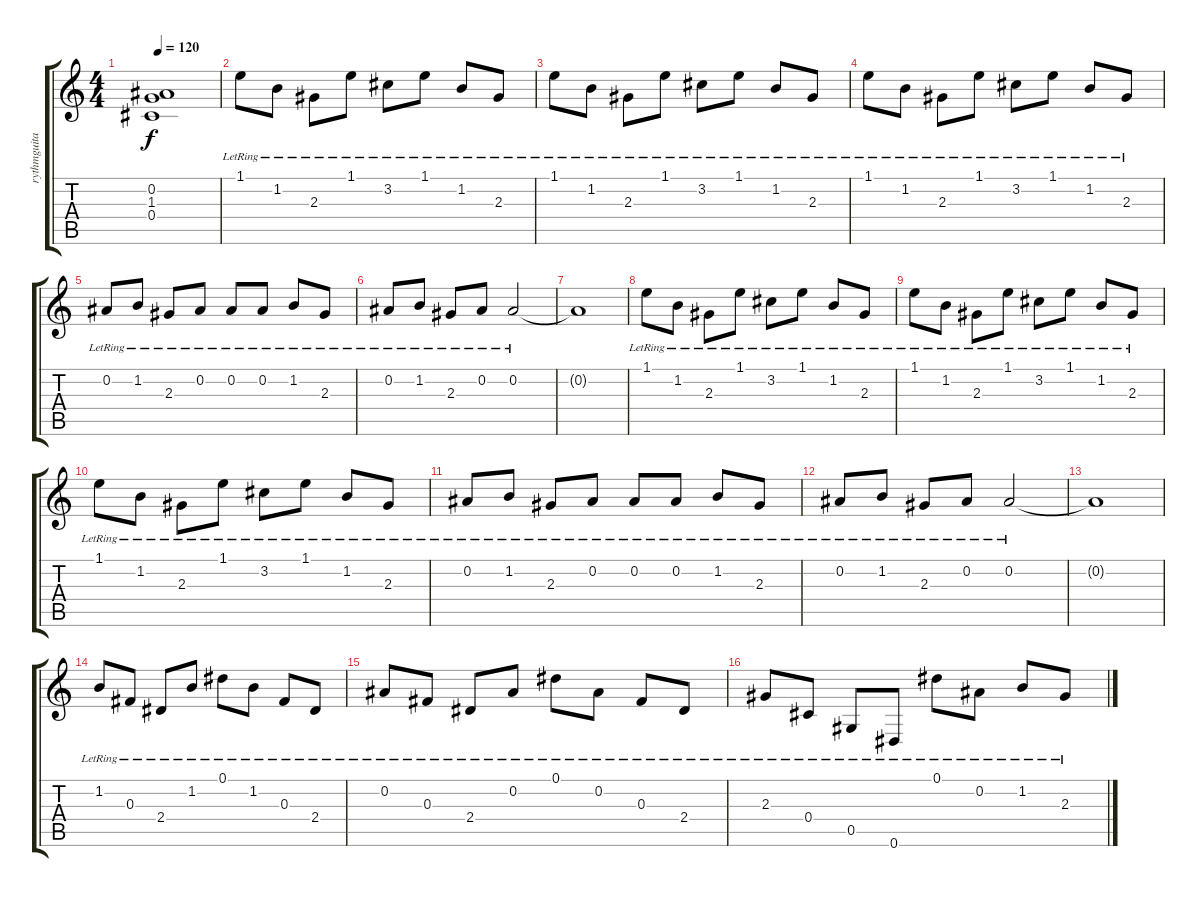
\track ("rythmguitar" "rythmguita") {instrument acousticguitarnylon}
\staff {score tabs}
\tuning (Eb4 Bb3 Gb3 Db3 Ab2 Eb2) {hide}
\ts (4 4)
\tempo 120
\clef g2
\ks c
(0.2{t} 1.3{t} 0.4{t}).1{dy f} |
1.1{lr}.8 1.2{lr}.8 2.3{lr}.8 1.1{lr}.8 3.2{lr}.8 1.1{lr}.8 1.2{lr}.8 2.3{lr}.8 |
1.1{lr}.8 1.2{lr}.8 2.3{lr}.8 1.1{lr}.8 3.2{lr}.8 1.1{lr}.8 1.2{lr}.8 2.3{lr}.8 |
1.1{lr}.8 1.2{lr}.8 2.3{lr}.8 1.1{lr}.8 3.2{lr}.8 1.1{lr}.8 1.2{lr}.8 2.3{lr}.8 |
0.2{lr}.8 1.2{lr}.8 2.3{lr}.8 0.2{lr}.8 0.2{lr}.8 0.2{lr}.8 1.2{lr}.8 2.3{lr}.8 |
0.2{lr}.8 1.2{lr}.8 2.3{lr}.8 0.2{lr}.8 0.2{lr}.2 |
0.2{t}.1 |
1.1{lr}.8 1.2{lr}.8 2.3{lr}.8 1.1{lr}.8 3.2{lr}.8 1.1{lr}.8 1.2{lr}.8 2.3{lr}.8 |
1.1{lr}.8 1.2{lr}.8 2.3{lr}.8 1.1{lr}.8 3.2{lr}.8 1.1{lr}.8 1.2{lr}.8 2.3{lr}.8 |
1.1{lr}.8 1.2{lr}.8 2.3{lr}.8 1.1{lr}.8 3.2{lr}.8 1.1{lr}.8 1.2{lr}.8 2.3{lr}.8 |
0.2{lr}.8 1.2{lr}.8 2.3{lr}.8 0.2{lr}.8 0.2{lr}.8 0.2{lr}.8 1.2{lr}.8 2.3{lr}.8 |
0.2{lr}.8 1.2{lr}.8 2.3{lr}.8 0.2{lr}.8 0.2{lr}.2 |
0.2{t}.1 |
1.2{lr}.8 0.3{lr}.8 2.4{lr}.8 1.2{lr}.8 0.1{lr}.8 1.2{lr}.8 0.3{lr}.8 2.4{lr}.8 |
0.2{lr}.8 0.3{lr}.8 2.4{lr}.8 0.2{lr}.8 0.1{lr}.8 0.2{lr}.8 0.3{lr}.8 2.4{lr}.8 |
2.3{lr}.8 0.4{lr}.8 0.5{lr}.8 0.6{lr}.8 0.1{lr}.8 0.2{lr}.8 1.2{lr}.8 2.3{lr}.8
